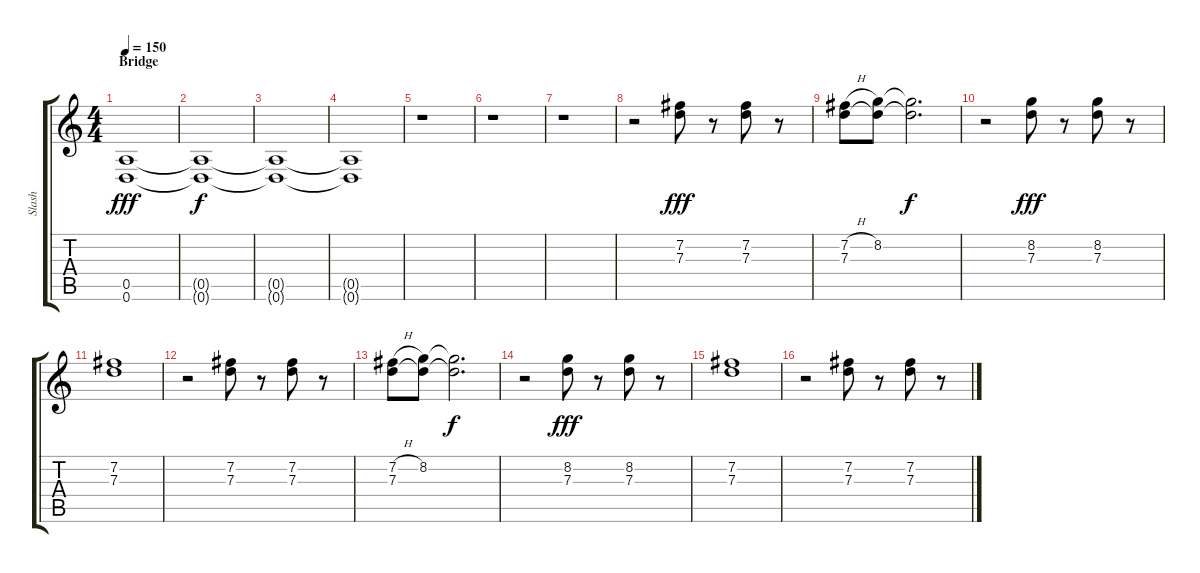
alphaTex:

\track ("Slash" "Slash") {instrument distortionguitar}
\staff {score tabs}
\tuning (E4 B3 G3 D3 A2 D2) {hide}
\ts (4 4)
\section ("" "Bridge")
\tempo 150
\clef g2
\ks c
(0.5 0.6).1{dy fff} |
(0.5{t} 0.6{t}).1{dy f} |
(0.5{t} 0.6{t}).1 |
(0.5{t} 0.6{t}).1 |
r.1{volume 10 instrument electricguitarjazz} |
r.1 |
r.1 |
r.2 (7.2 7.3).8{dy fff} r.8 (7.2 7.3).8 r.8 |
(7.2{h} 7.3).8 (8.2 7.3{t}).8 (8.2{t} 7.3{t}).2{d dy f} |
r.2 (8.2 7.3).8{dy fff} r.8 (8.2 7.3).8 r.8 |
(7.2 7.3).1 |
r.2 (7.2 7.3).8 r.8 (7.2 7.3).8 r.8 |
(7.2{h} 7.3).8 (8.2 7.3{t}).8 (8.2{t} 7.3{t}).2{d dy f} |
r.2 (8.2 7.3).8{dy fff} r.8 (8.2 7.3).8 r.8 |
(7.2 7.3).1 |
r.2 (7.2 7.3).8 r.8 (7.2 7.3).8 r.8
